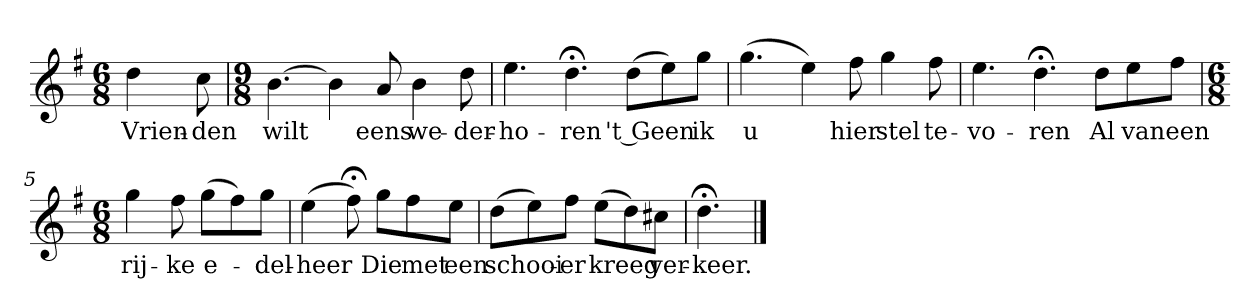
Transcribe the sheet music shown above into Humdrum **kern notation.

**kern	**text
*part1	*part1
*staff1	*staff1
*k[f#]	*
*G:	*
*M6/8	*
*MM120	*
=	=
4dd	Vrien-
8cc	-den
=1	=1
*M9/8	*
[4.b	wilt
4b]	.
8a	eens
4b	we-
8dd	-der-
=2	=2
4.ee	-ho-
4.dd;<	-ren
(8ddL	't Geen
8ee)	.
8ggJ	ik
=3	=3
(4.gg	u
4ee)	.
8ff#	hier
4gg	stel
8ff#	te-
=4	=4
4.ee	-vo-
4.dd;<	-ren
8ddL	Al
8ee	van
8ff#J	een
=5	=5
*M6/8	*
4gg	rij-
8ff#	-ke
(8ggL	e-
8ff#)	.
8ggJ	-del-
=6	=6
(4ee	-heer
8ff#;<)	.
8ggL	Die
8ff#	met
8eeJ	een
=7	=7
(8ddL	schooi-
8ee)	.
8ff#J	-er
(8eeL	kreeg
8dd)	.
8cc#XJ	ver-
=8	=8
4.dd;<	-keer.
==	==
*-	*-
